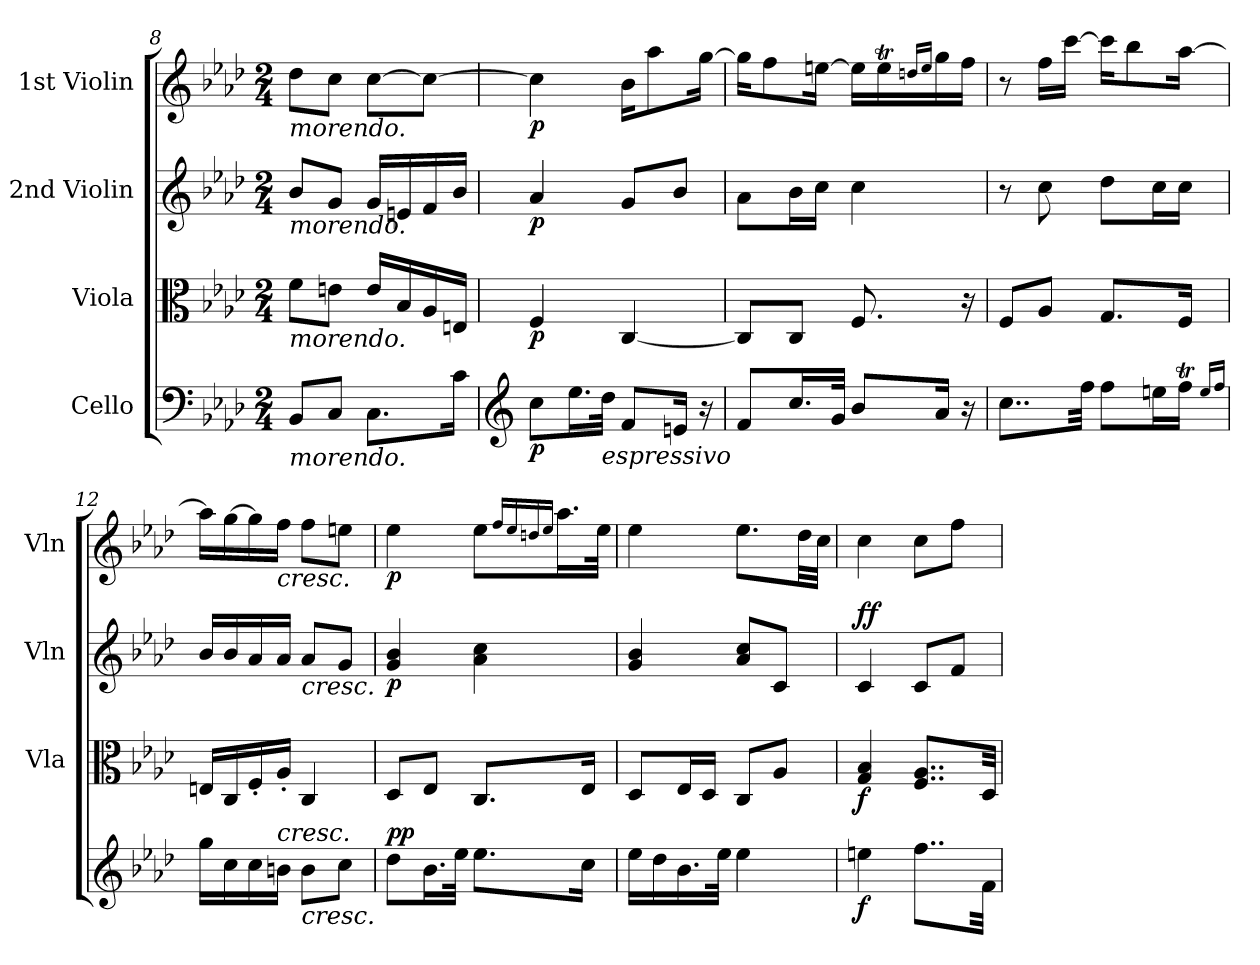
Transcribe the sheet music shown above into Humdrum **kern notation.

**kern	**dynam	**kern	**dynam	**kern	**dynam	**kern	**dynam
*part4	*part4	*part3	*part3	*part2	*part2	*part1	*part1
*staff4	*staff4	*staff3	*staff3	*staff2	*staff2	*staff1	*staff1
*I"Cello	*	*I"Viola	*	*I"2nd Violin	*	*I"1st Violin	*
*	*	*I'Vla	*	*I'Vln	*	*I'Vln	*
!!LO:PB:g=z
*clefF4	*	*clefC3	*	*clefG2	*	*clefG2	*
*k[b-e-a-d-]	*	*k[b-e-a-d-]	*	*k[b-e-a-d-]	*	*k[b-e-a-d-]	*
*f:	*	*f:	*	*f:	*	*f:	*
*M2/4	*	*M2/4	*	*M2/4	*	*M2/4	*
=8	=8	=8	=8	=8	=8	=8	=8
!	!	!	!	!	!	!LO:TX:b:i:t=morendo.	!
!	!	!	!	!LO:TX:b:i:t=morendo.	!	!	!
!	!	!LO:TX:b:i:t=morendo.	!	!	!	!	!
!LO:TX:b:i:t=morendo.	!	!	!	!	!	!	!
8BB-/L	.	8f\L	.	8b-/L	.	8dd-\L	.
8C/J	.	8en\J	.	8g/J	.	8cc\J	.
8.C\L	.	16e/LL	.	16g/LL	.	[8cc\L	.
.	.	16B-/	.	16en/	.	.	.
.	.	16A-/	.	16f/	.	8cc\J_	.
16c\Jk	.	16En/JJ	.	16b-/JJ	.	.	.
=9	=9	=9	=9	=9	=9	=9	=9
*clefG2	*	*	*	*	*	*	*
!	!LO:DY:b	!	!LO:DY:b	!	!LO:DY:b	!	!LO:DY:b
8cc\L	p	4F/	p	4a-/	p	4cc\]	p
16.ee-\L	.	.	.	.	.	.	.
!LO:TX:b:i:t=espressivo	!	!	!	!	!	!	!
32dd-\JJk	.	.	.	.	.	.	.
8f/L	.	[4C/	.	8g/L	.	16b-\KL	.
.	.	.	.	.	.	8aa-\	.
16en/Jk	.	.	.	8b-/J	.	.	.
16r	.	.	.	.	.	[16gg\Jk	.
=10	=10	=10	=10	=10	=10	=10	=10
8f/L	.	8C/L]	.	8a-\L	.	16gg\KL]	.
.	.	.	.	.	.	8ff\	.
16.cc/L	.	8C/J	.	16b-\L	.	.	.
.	.	.	.	16cc\JJ	.	[16een\Jk	.
32g/JJk	.	.	.	.	.	.	.
8b-/L	.	8.F/	.	4cc\	.	16ee\LL]	.
.	.	.	.	.	.	16eet\	.
.	.	.	.	.	.	16qddn/LL	.
.	.	.	.	.	.	16qee/JJ	.
16a-/Jk	.	.	.	.	.	16gg\	.
16r	.	16r	.	.	.	16ff\JJ	.
!!LO:LB:g=z
=11	=11	=11	=11	=11	=11	=11	=11
8..cc\L	.	8F/L	.	8r	.	8r	.
.	.	8A-/J	.	8cc\	.	16ff\LL	.
.	.	.	.	.	.	[16ccc\JJ	.
32ff\Jkk	.	.	.	.	.	.	.
8ff\L	.	8.G/L	.	8dd-\L	.	16ccc\KL]	.
.	.	.	.	.	.	8bb-\	.
16een\L	.	.	.	16cc\L	.	.	.
16ffT\JJ	.	16F/Jk	.	16cc\JJ	.	[16aa-\Jk	.
16qee/LL	.	.	.	.	.	.	.
16qff/JJ	.	.	.	.	.	.	.
=12	=12	=12	=12	=12	=12	=12	=12
16gg\LL	.	16En/LL	.	16b-/LL	.	16aa-\LL]	.
16cc\	.	16C/	.	16b-/	.	[16gg\	.
16cc\	.	16F'/	.	16a-/	.	16gg\]	.
!	!	!	!	!	!	!LO:TX:b:i:t=cresc.	!
!LO:TX:a:i:t=cresc.	!	!	!	!	!	!	!
16bn\JJ	.	16A-'/JJ	.	16a-/JJ	.	16ff\JJ	.
!	!	!	!	!LO:TX:b:i:t=cresc.	!	!	!
!LO:TX:b:i:t=cresc.	!	!	!	!	!	!	!
8b\L	.	4C/	.	8a-/L	.	8ff\L	.
8cc\J	.	.	.	8g/J	.	8een\J	.
=13	=13	=13	=13	=13	=13	=13	=13
!	!LO:DY:b	!	!	!	!	!	!
!	!LO:DY:n=1:a	!	!	!	!LO:DY:b	!	!LO:DY:b
8dd-\L	p p	8D-/L	.	4g/ 4b-/	p	4ee-\	p
16.b-\L	.	8E-/J	.	.	.	.	.
32ee-\JJk	.	.	.	.	.	.	.
8.ee-\L	.	8.C/L	.	4a-\ 4cc\	.	8ee-\L	.
.	.	.	.	.	.	16qff/LL	.
.	.	.	.	.	.	16qee-/	.
.	.	.	.	.	.	16qddn/	.
.	.	.	.	.	.	16qee-/JJ	.
.	.	.	.	.	.	16.aa-\L	.
16cc\Jk	.	16E-/Jk	.	.	.	.	.
.	.	.	.	.	.	32ee-\JJk	.
=14	=14	=14	=14	=14	=14	=14	=14
16ee-\LL	.	8D-/L	.	4g/ 4b-/	.	4ee-\	.
16dd-\	.	.	.	.	.	.	.
16.b-\	.	16E-/L	.	.	.	.	.
.	.	16D-/JJ	.	.	.	.	.
32ee-\JJk	.	.	.	.	.	.	.
4ee-\	.	8C/L	.	8a-/ 8cc/L	.	8.ee-\L	.
.	.	8A-/J	.	8c/J	.	.	.
.	.	.	.	.	.	32dd-\LL	.
.	.	.	.	.	.	32cc\JJJ	.
!!LO:LB:g=z
=15	=15	=15	=15	=15	=15	=15	=15
!	!LO:DY:b	!	!LO:DY:b	!	!LO:DY:b	!	!
!	!	!	!	!	!LO:DY:n=1:a	!	!
4een\	f	4G/ 4B-/	f	4c/	f f	4cc\	.
8..ff\L	.	8..F/ 8..A-/L	.	8c/L	.	8cc\L	.
.	.	.	.	8f/J	.	8ff\J	.
32f\Jkk	.	32D-/Jkk	.	.	.	.	.
=	=	=	=	=	=	=	=
*-	*-	*-	*-	*-	*-	*-	*-
